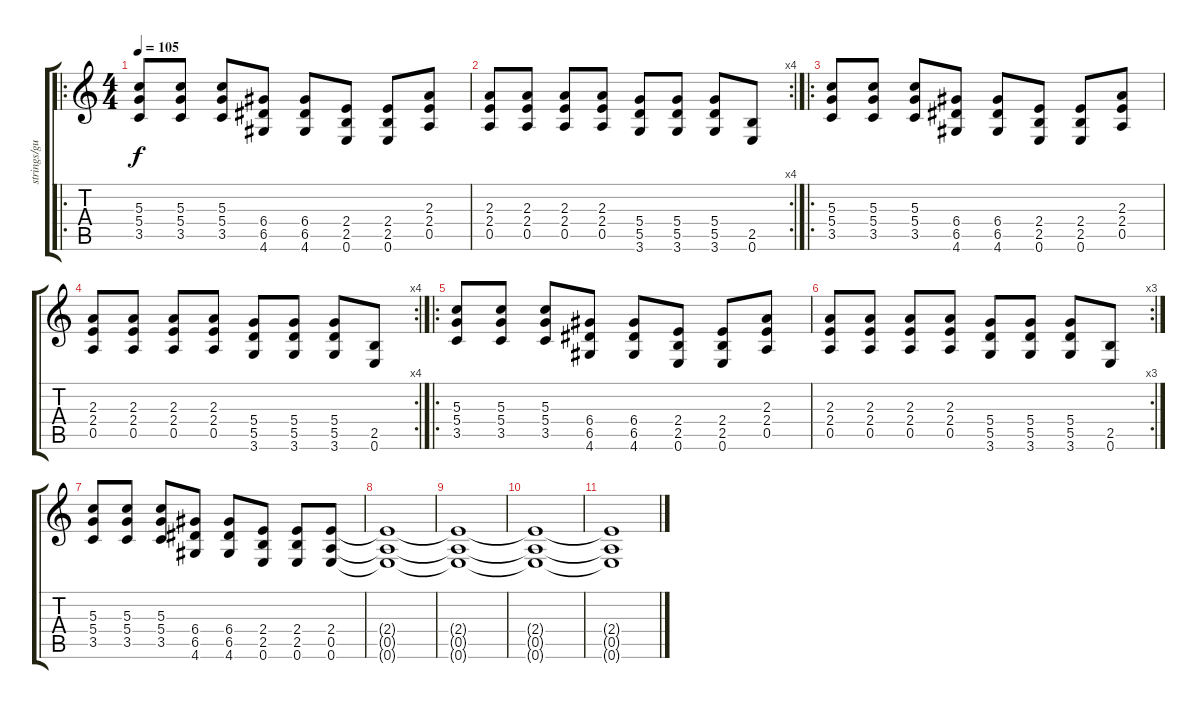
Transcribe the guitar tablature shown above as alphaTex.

\track ("strings/guitar" "strings/gu") {instrument distortionguitar}
\staff {score tabs}
\tuning (E4 B3 G3 D3 A2 E2) {hide}
\ro
\ts (4 4)
\tempo 105
\clef g2
\ks c
(5.3 5.4 3.5).8{dy f} (5.3 5.4 3.5).8 (5.3 5.4 3.5).8 (6.4 6.5 4.6).8 (6.4 6.5 4.6).8 (2.4 2.5 0.6).8 (2.4 2.5 0.6).8 (2.3 2.4 0.5).8 |
\rc 4
(2.3 2.4 0.5).8 (2.3 2.4 0.5).8 (2.3 2.4 0.5).8 (2.3 2.4 0.5).8 (5.4 5.5 3.6).8 (5.4 5.5 3.6).8 (5.4 5.5 3.6).8 (2.5 0.6).8 |
\ro
(5.3 5.4 3.5).8 (5.3 5.4 3.5).8 (5.3 5.4 3.5).8 (6.4 6.5 4.6).8 (6.4 6.5 4.6).8 (2.4 2.5 0.6).8 (2.4 2.5 0.6).8 (2.3 2.4 0.5).8 |
\rc 4
(2.3 2.4 0.5).8 (2.3 2.4 0.5).8 (2.3 2.4 0.5).8 (2.3 2.4 0.5).8 (5.4 5.5 3.6).8 (5.4 5.5 3.6).8 (5.4 5.5 3.6).8 (2.5 0.6).8 |
\ro
(5.3 5.4 3.5).8 (5.3 5.4 3.5).8 (5.3 5.4 3.5).8 (6.4 6.5 4.6).8 (6.4 6.5 4.6).8 (2.4 2.5 0.6).8 (2.4 2.5 0.6).8 (2.3 2.4 0.5).8 |
\rc 3
(2.3 2.4 0.5).8 (2.3 2.4 0.5).8 (2.3 2.4 0.5).8 (2.3 2.4 0.5).8 (5.4 5.5 3.6).8 (5.4 5.5 3.6).8 (5.4 5.5 3.6).8 (2.5 0.6).8 |
(5.3 5.4 3.5).8 (5.3 5.4 3.5).8 (5.3 5.4 3.5).8 (6.4 6.5 4.6).8 (6.4 6.5 4.6).8 (2.4 2.5 0.6).8 (2.4 2.5 0.6).8 (2.4 0.5 0.6).8 |
(2.4{t} 0.5{t} 0.6{t}).1 |
(2.4{t} 0.5{t} 0.6{t}).1 |
(2.4{t} 0.5{t} 0.6{t}).1 |
(2.4{t} 0.5{t} 0.6{t}).1
